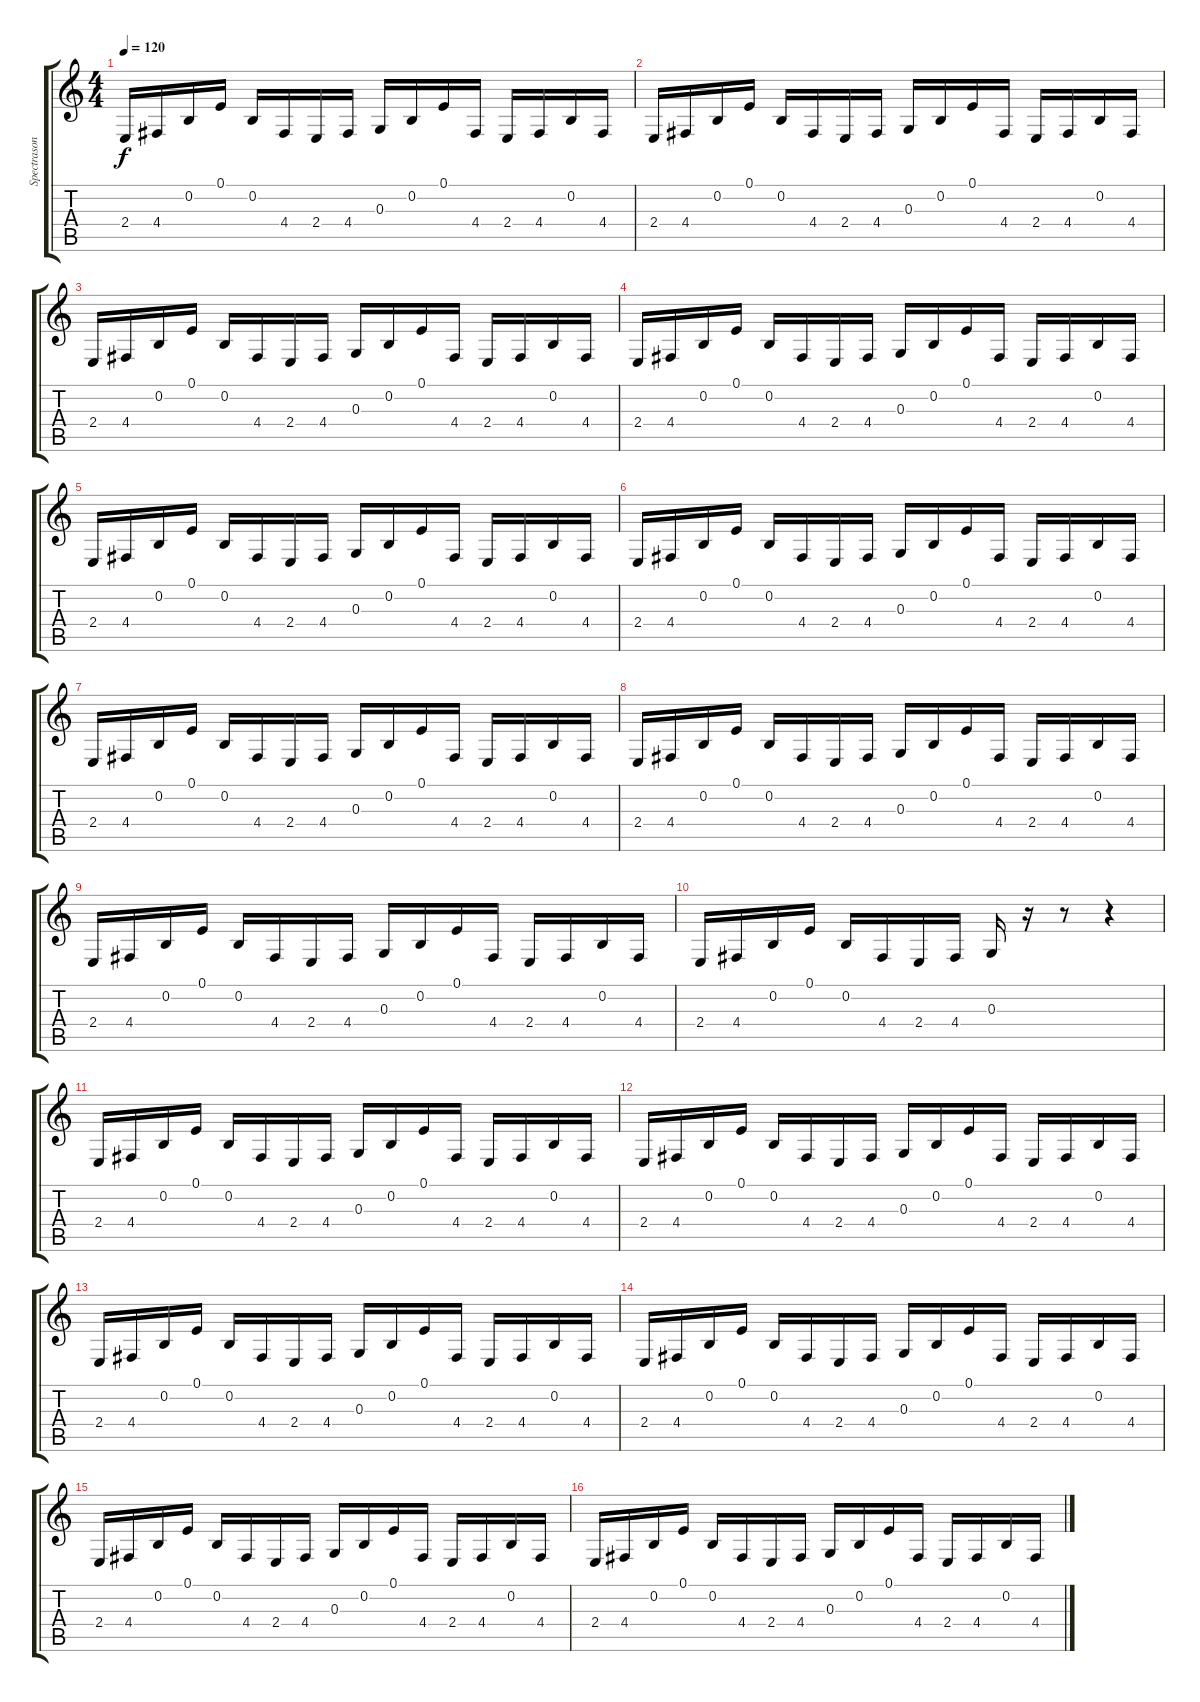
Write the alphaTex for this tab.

\track ("Spectrasonics Omnisphere" "Spectrason") {instrument lead1square}
\staff {score tabs}
\tuning (E4 B3 G3 D3 A2 E2) {hide}
\ts (4 4)
\tempo 120
\clef g2
\ks c
2.4.16{dy f} 4.4.16 0.2.16 0.1.16 0.2.16 4.4.16 2.4.16 4.4.16 0.3.16 0.2.16 0.1.16 4.4.16 2.4.16 4.4.16 0.2.16 4.4.16 |
2.4.16 4.4.16 0.2.16 0.1.16 0.2.16 4.4.16 2.4.16 4.4.16 0.3.16 0.2.16 0.1.16 4.4.16 2.4.16 4.4.16 0.2.16 4.4.16 |
2.4.16 4.4.16 0.2.16 0.1.16 0.2.16 4.4.16 2.4.16 4.4.16 0.3.16 0.2.16 0.1.16 4.4.16 2.4.16 4.4.16 0.2.16 4.4.16 |
2.4.16 4.4.16 0.2.16 0.1.16 0.2.16 4.4.16 2.4.16 4.4.16 0.3.16 0.2.16 0.1.16 4.4.16 2.4.16 4.4.16 0.2.16 4.4.16 |
2.4.16 4.4.16 0.2.16 0.1.16 0.2.16 4.4.16 2.4.16 4.4.16 0.3.16 0.2.16 0.1.16 4.4.16 2.4.16 4.4.16 0.2.16 4.4.16 |
2.4.16 4.4.16 0.2.16 0.1.16 0.2.16 4.4.16 2.4.16 4.4.16 0.3.16 0.2.16 0.1.16 4.4.16 2.4.16 4.4.16 0.2.16 4.4.16 |
2.4.16 4.4.16 0.2.16 0.1.16 0.2.16 4.4.16 2.4.16 4.4.16 0.3.16 0.2.16 0.1.16 4.4.16 2.4.16 4.4.16 0.2.16 4.4.16 |
2.4.16 4.4.16 0.2.16 0.1.16 0.2.16 4.4.16 2.4.16 4.4.16 0.3.16 0.2.16 0.1.16 4.4.16 2.4.16 4.4.16 0.2.16 4.4.16 |
2.4.16 4.4.16 0.2.16 0.1.16 0.2.16 4.4.16 2.4.16 4.4.16 0.3.16 0.2.16 0.1.16 4.4.16 2.4.16 4.4.16 0.2.16 4.4.16 |
2.4.16 4.4.16 0.2.16 0.1.16 0.2.16 4.4.16 2.4.16 4.4.16 0.3.16 r.16 r.8 r.4 |
2.4.16 4.4.16 0.2.16 0.1.16 0.2.16 4.4.16 2.4.16 4.4.16 0.3.16 0.2.16 0.1.16 4.4.16 2.4.16 4.4.16 0.2.16 4.4.16 |
2.4.16 4.4.16 0.2.16 0.1.16 0.2.16 4.4.16 2.4.16 4.4.16 0.3.16 0.2.16 0.1.16 4.4.16 2.4.16 4.4.16 0.2.16 4.4.16 |
2.4.16 4.4.16 0.2.16 0.1.16 0.2.16 4.4.16 2.4.16 4.4.16 0.3.16 0.2.16 0.1.16 4.4.16 2.4.16 4.4.16 0.2.16 4.4.16 |
2.4.16 4.4.16 0.2.16 0.1.16 0.2.16 4.4.16 2.4.16 4.4.16 0.3.16 0.2.16 0.1.16 4.4.16 2.4.16 4.4.16 0.2.16 4.4.16 |
2.4.16 4.4.16 0.2.16 0.1.16 0.2.16 4.4.16 2.4.16 4.4.16 0.3.16 0.2.16 0.1.16 4.4.16 2.4.16 4.4.16 0.2.16 4.4.16 |
2.4.16 4.4.16 0.2.16 0.1.16 0.2.16 4.4.16 2.4.16 4.4.16 0.3.16 0.2.16 0.1.16 4.4.16 2.4.16 4.4.16 0.2.16 4.4.16
